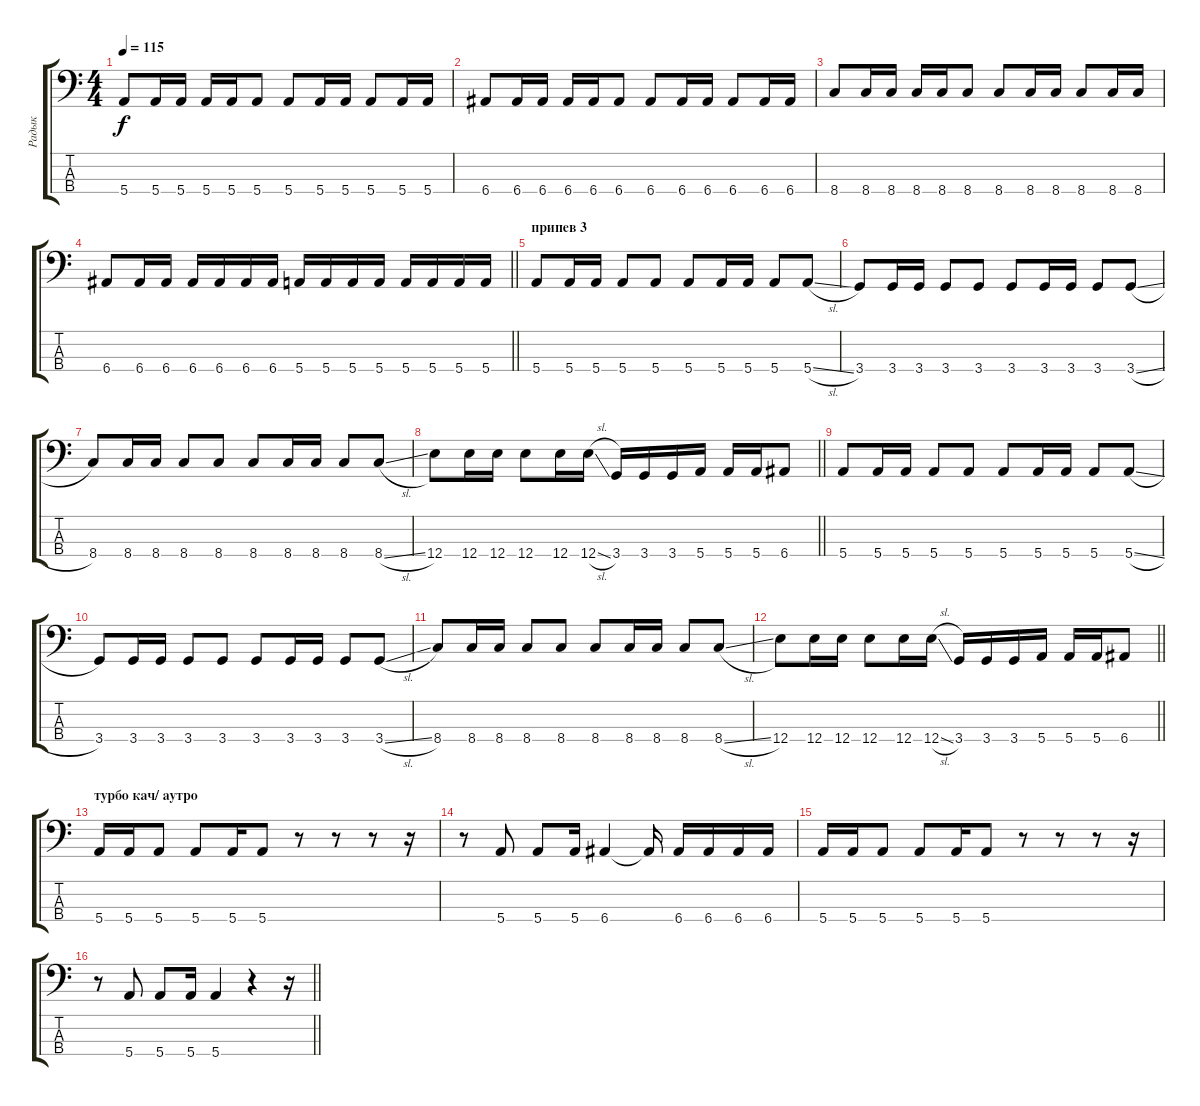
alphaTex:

\track ("Радык" "Радык") {instrument electricbassfinger}
\staff {score tabs}
\tuning (G2 D2 A1 E1) {hide}
\ts (4 4)
\tempo 115
\clef f4
\ks c
5.4.8{dy f} 5.4.16 5.4.16 5.4.16 5.4.16 5.4.8 5.4.8 5.4.16 5.4.16 5.4.8 5.4.16 5.4.16 |
6.4.8 6.4.16 6.4.16 6.4.16 6.4.16 6.4.8 6.4.8 6.4.16 6.4.16 6.4.8 6.4.16 6.4.16 |
8.4.8 8.4.16 8.4.16 8.4.16 8.4.16 8.4.8 8.4.8 8.4.16 8.4.16 8.4.8 8.4.16 8.4.16 |
\barLineRight lightlight
6.4.8 6.4.16 6.4.16 6.4.16 6.4.16 6.4.16 6.4.16 5.4.16 5.4.16 5.4.16 5.4.16 5.4.16 5.4.16 5.4.16 5.4.16 |
\section ("" "припев 3")
5.4.8 5.4.16 5.4.16 5.4.8 5.4.8 5.4.8 5.4.16 5.4.16 5.4.8 5.4{sl}.8 |
3.4.8 3.4.16 3.4.16 3.4.8 3.4.8 3.4.8 3.4.16 3.4.16 3.4.8 3.4{sl}.8 |
8.4.8 8.4.16 8.4.16 8.4.8 8.4.8 8.4.8 8.4.16 8.4.16 8.4.8 8.4{sl}.8 |
\barLineRight lightlight
12.4.8 12.4.16 12.4.16 12.4.8 12.4.16 12.4{sl}.16 3.4.16 3.4.16 3.4.16 5.4.16 5.4.16 5.4.16 6.4.8 |
5.4.8 5.4.16 5.4.16 5.4.8 5.4.8 5.4.8 5.4.16 5.4.16 5.4.8 5.4{sl}.8 |
3.4.8 3.4.16 3.4.16 3.4.8 3.4.8 3.4.8 3.4.16 3.4.16 3.4.8 3.4{sl}.8 |
8.4.8 8.4.16 8.4.16 8.4.8 8.4.8 8.4.8 8.4.16 8.4.16 8.4.8 8.4{sl}.8 |
\barLineRight lightlight
12.4.8 12.4.16 12.4.16 12.4.8 12.4.16 12.4{sl}.16 3.4.16 3.4.16 3.4.16 5.4.16 5.4.16 5.4.16 6.4.8 |
\section ("" "турбо кач/ аутро")
5.4.16 5.4.16 5.4.8 5.4.8 5.4.16 5.4.8 r.8 r.8 r.8 r.16 |
r.8 5.4.8 5.4.8 5.4.16 6.4.4 6.4{t}.16 6.4.16 6.4.16 6.4.16 6.4.16 |
5.4.16 5.4.16 5.4.8 5.4.8 5.4.16 5.4.8 r.8 r.8 r.8 r.16 |
\barLineRight lightlight
r.8 5.4.8 5.4.8 5.4.16 5.4.4 r.4 r.16
